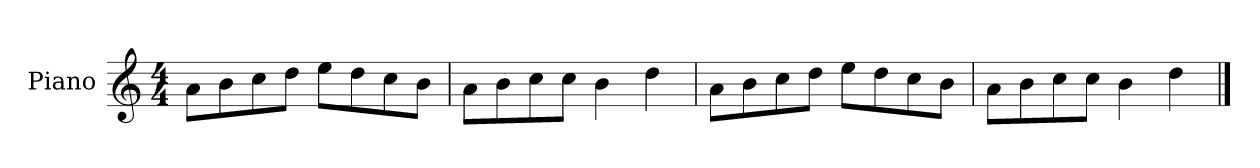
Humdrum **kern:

**kern
*part1
*staff1
*I"Piano
*I'P-no
*clefG2
*k[]
*M4/4
*MM90
=1
8a\L
8b\
8cc\
8dd\J
8ee\L
8dd\
8cc\
8b\J
=2
8a\L
8b\
8cc\
8cc\J
4b\
4dd\
=3
8a\L
8b\
8cc\
8dd\J
8ee\L
8dd\
8cc\
8b\J
=4
8a\L
8b\
8cc\
8cc\J
4b\
4dd\
==
*-
